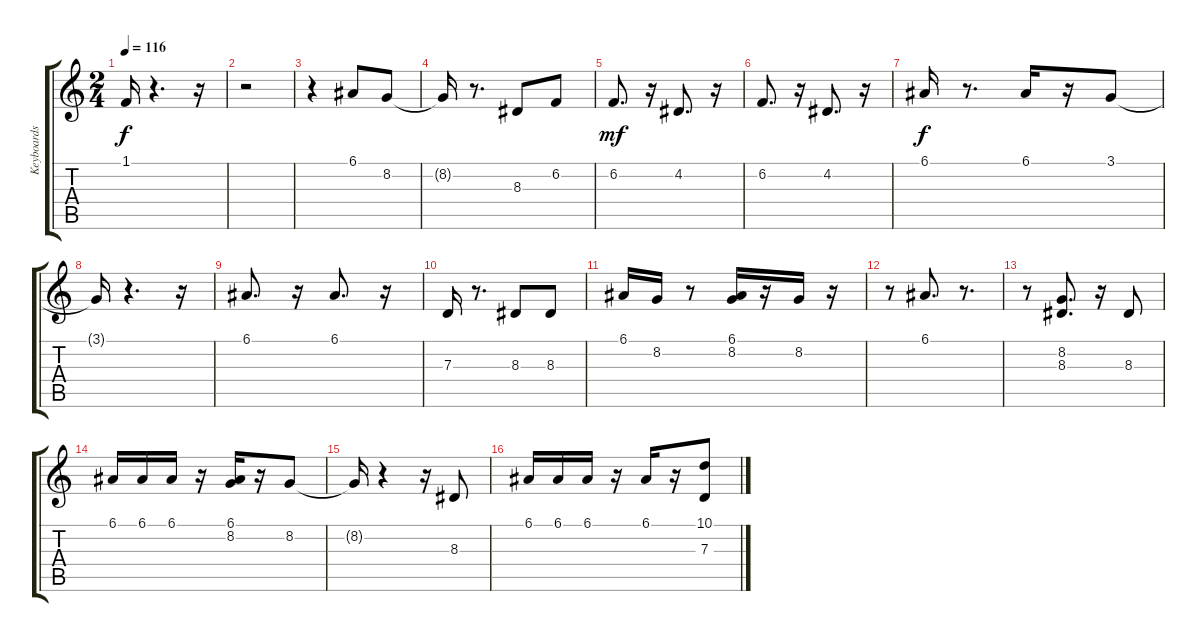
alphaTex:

\track ("Keyboards" "Keyboards") {instrument stringensemble1}
\staff {score tabs}
\tuning (E4 B3 G3 D3 A2 E2) {hide}
\ts (2 4)
\tempo 116
\clef g2
\ks c
1.1{t}.16{dy f} r.4{d} r.16 |
r.2 |
r.4 6.1.8 8.2.8 |
8.2{t}.16 r.8{d} 8.3.8 6.2.8 |
6.2.8{d dy mf} r.16 4.2.8{d} r.16 |
6.2.8{d} r.16 4.2.8{d} r.16 |
6.1.16{dy f} r.8{d} 6.1.16 r.16 3.1.8 |
3.1{t}.16 r.4{d} r.16 |
6.1.8{d} r.16 6.1.8{d} r.16 |
7.3.16 r.8{d} 8.3.8 8.3.8 |
6.1.16 8.2.16 r.8 (6.1 8.2).16 r.16 8.2.16 r.16 |
r.8 6.1.8{d} r.8{d} |
r.8 (8.2 8.3).8{d} r.16 8.3.8 |
6.1.16 6.1.16 6.1.16 r.16 (6.1 8.2).16 r.16 8.2.8 |
8.2{t}.16 r.4 r.16 8.3.8 |
6.1.16 6.1.16 6.1.16 r.16 6.1.16 r.16 (10.1 7.3).8
